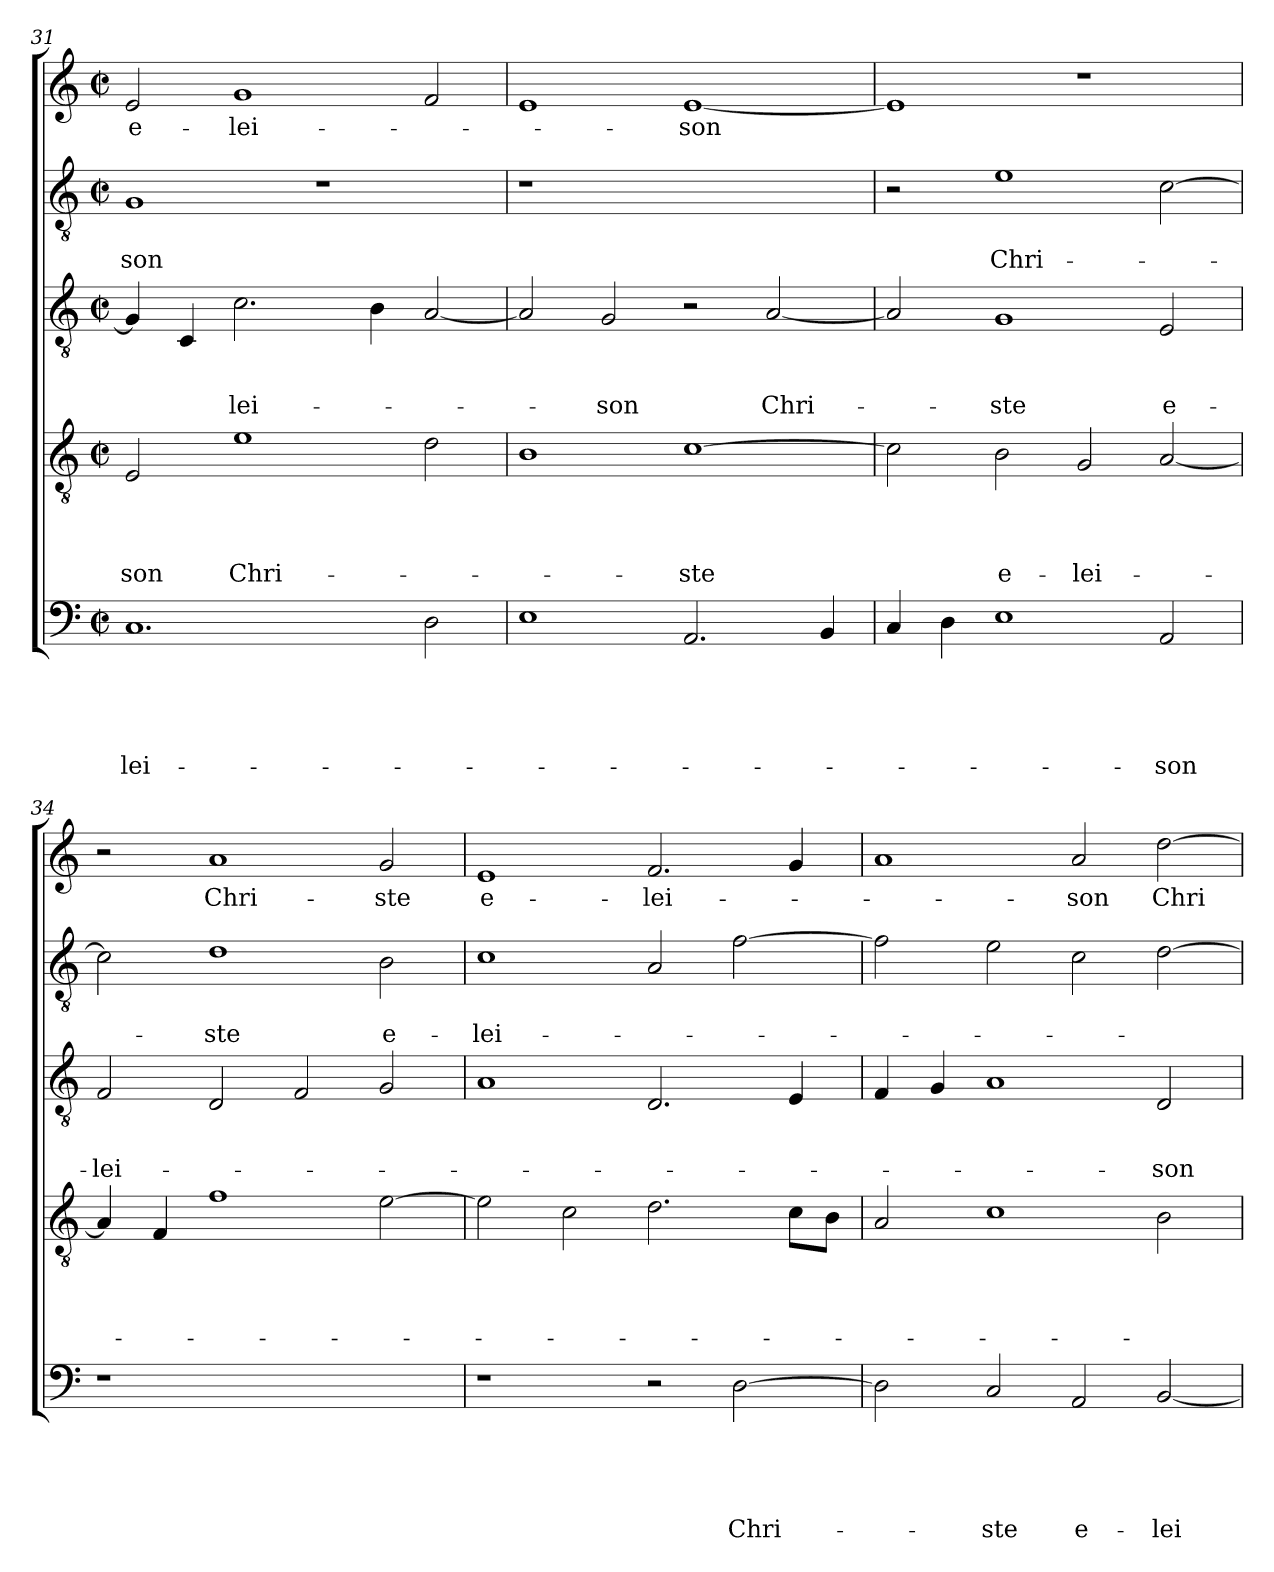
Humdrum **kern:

**kern	**text	**text	**text	**text	**text	**kern	**text	**text	**text	**text	**kern	**text	**text	**text	**kern	**text	**text	**kern	**text
*part5	*part5	*part5	*part5	*part5	*part5	*part4	*part4	*part4	*part4	*part4	*part3	*part3	*part3	*part3	*part2	*part2	*part2	*part1	*part1
*staff5	*staff5	*staff5	*staff5	*staff5	*staff5	*staff4	*staff4	*staff4	*staff4	*staff4	*staff3	*staff3	*staff3	*staff3	*staff2	*staff2	*staff2	*staff1	*staff1
*clefF4	*	*	*	*	*	*clefGv2	*	*	*	*	*clefGv2	*	*	*	*clefGv2	*	*	*clefG2	*
*k[]	*	*	*	*	*	*k[]	*	*	*	*	*k[]	*	*	*	*k[]	*	*	*k[]	*
*C:	*	*	*	*	*	*C:	*	*	*	*	*C:	*	*	*	*C:	*	*	*C:	*
*M2/2	*	*	*	*	*	*M2/2	*	*	*	*	*M2/2	*	*	*	*M2/2	*	*	*M2/2	*
*met(c|)	*	*	*	*	*	*met(c|)	*	*	*	*	*met(c|)	*	*	*	*met(c|)	*	*	*met(c|)	*
=31	=31	=31	=31	=31	=31	=31	=31	=31	=31	=31	=31	=31	=31	=31	=31	=31	=31	=31	=31
1.C	.	.	.	.	-lei-	2E/	.	.	.	-son	4G/]	.	.	.	1G	.	-son	2e/	e-
.	.	.	.	.	.	.	.	.	.	.	4C/	.	.	.	.	.	.	.	.
.	.	.	.	.	.	1e	.	.	.	Chri-	2.c\	.	.	-lei-	.	.	.	1g	-lei-
.	.	.	.	.	.	.	.	.	.	.	.	.	.	.	1r	.	.	.	.
.	.	.	.	.	.	.	.	.	.	.	4B\	.	.	.	.	.	.	.	.
2D\	.	.	.	.	.	2d\	.	.	.	.	[2A/	.	.	.	.	.	.	2f/	.
!!LO:LB:g=z
=32	=32	=32	=32	=32	=32	=32	=32	=32	=32	=32	=32	=32	=32	=32	=32	=32	=32	=32	=32
1E	.	.	.	.	.	1B	.	.	.	.	2A/]	.	.	.	1r	.	.	1e	.
.	.	.	.	.	.	.	.	.	.	.	2G/	.	.	-son	.	.	.	.	.
2.AA/	.	.	.	.	.	[1c	.	.	.	-ste	2r	.	.	.	1ryy	.	.	[1e	-son
.	.	.	.	.	.	.	.	.	.	.	[2A/	.	.	Chri-	.	.	.	.	.
4BB/	.	.	.	.	.	.	.	.	.	.	.	.	.	.	.	.	.	.	.
=33	=33	=33	=33	=33	=33	=33	=33	=33	=33	=33	=33	=33	=33	=33	=33	=33	=33	=33	=33
4C/	.	.	.	.	.	2c\]	.	.	.	.	2A/]	.	.	.	2r	.	.	1e]	.
4D\	.	.	.	.	.	.	.	.	.	.	.	.	.	.	.	.	.	.	.
1E	.	.	.	.	.	2B\	.	.	.	e-	1G	.	.	-ste	1e	.	Chri-	.	.
.	.	.	.	.	.	2G/	.	.	.	-lei-	.	.	.	.	.	.	.	1r	.
2AA/	.	.	.	.	-son	[2A/	.	.	.	.	2E/	.	.	e-	[2c\	.	.	.	.
=34	=34	=34	=34	=34	=34	=34	=34	=34	=34	=34	=34	=34	=34	=34	=34	=34	=34	=34	=34
1r	.	.	.	.	.	4A/]	.	.	.	.	2F/	.	.	-lei-	2c\]	.	.	2r	.
.	.	.	.	.	.	4F/	.	.	.	.	.	.	.	.	.	.	.	.	.
.	.	.	.	.	.	1f	.	.	.	.	2D/	.	.	.	1d	.	-ste	1a	Chri-
1ryy	.	.	.	.	.	.	.	.	.	.	2F/	.	.	.	.	.	.	.	.
.	.	.	.	.	.	[2e\	.	.	.	.	2G/	.	.	.	2B\	.	e-	2g/	-ste
=35	=35	=35	=35	=35	=35	=35	=35	=35	=35	=35	=35	=35	=35	=35	=35	=35	=35	=35	=35
1r	.	.	.	.	.	2e\]	.	.	.	.	1A	.	.	.	1c	.	-lei-	1e	e-
.	.	.	.	.	.	2c\	.	.	.	.	.	.	.	.	.	.	.	.	.
2r	.	.	.	.	.	2.d\	.	.	.	.	2.D/	.	.	.	2A/	.	.	2.f/	-lei-
[2D\	.	.	.	.	Chri-	.	.	.	.	.	.	.	.	.	[2f\	.	.	.	.
.	.	.	.	.	.	8c\L	.	.	.	.	4E/	.	.	.	.	.	.	4g/	.
.	.	.	.	.	.	8B\J	.	.	.	.	.	.	.	.	.	.	.	.	.
=36	=36	=36	=36	=36	=36	=36	=36	=36	=36	=36	=36	=36	=36	=36	=36	=36	=36	=36	=36
2D\]	.	.	.	.	.	2A/	.	.	.	.	4F/	.	.	.	2f\]	.	.	1a	.
.	.	.	.	.	.	.	.	.	.	.	4G/	.	.	.	.	.	.	.	.
2C/	.	.	.	.	-ste	1c	.	.	.	.	1A	.	.	.	2e\	.	.	.	.
2AA/	.	.	.	.	e-	.	.	.	.	.	.	.	.	.	2c\	.	.	2a/	-son
[2BB/	.	.	.	.	-lei-	2B\	.	.	.	.	2D/	.	.	-son	[2d\	.	.	[2dd\	Chri-
=	=	=	=	=	=	=	=	=	=	=	=	=	=	=	=	=	=	=	=
*-	*-	*-	*-	*-	*-	*-	*-	*-	*-	*-	*-	*-	*-	*-	*-	*-	*-	*-	*-
